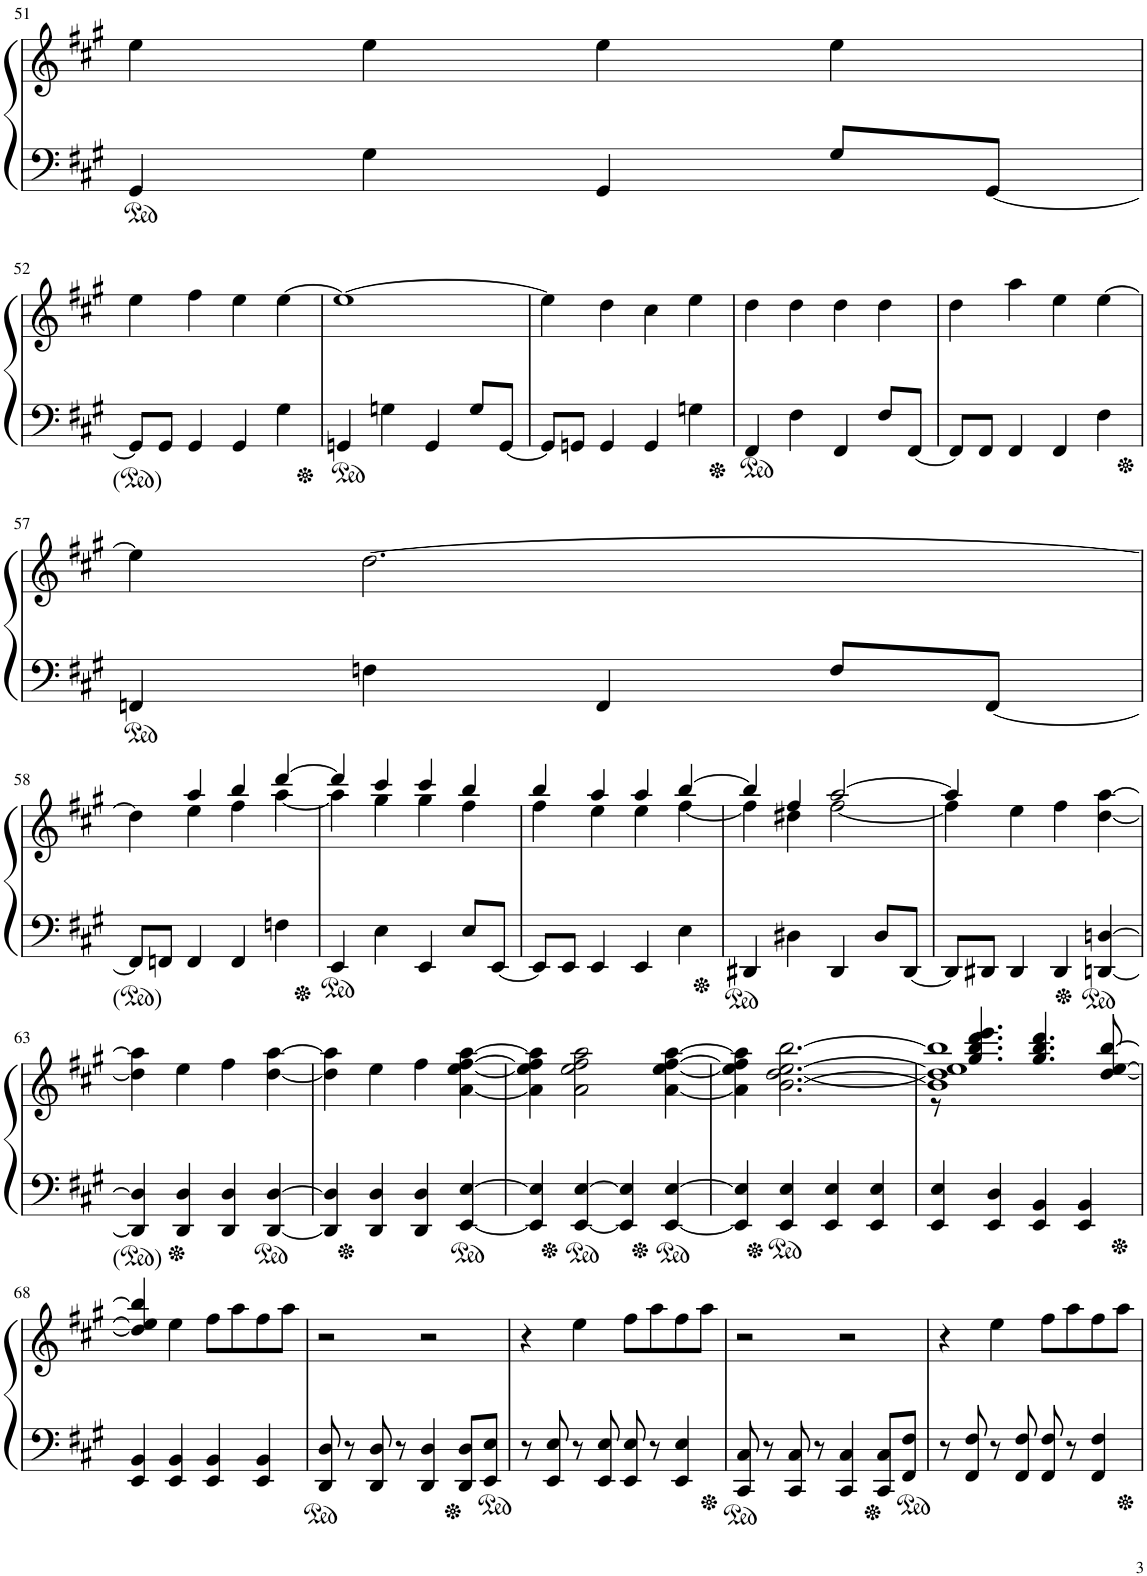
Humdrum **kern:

**kern	**kern
*part1	*part1
*staff2	*staff1
*I"ピアノ	*
!!LO:PB:g=z
*clefF4	*clefG2
*k[f#c#g#]	*k[f#c#g#]
*M4/4	*M4/4
=51	=51
4GG#/	4ee\
4G#\	4ee\
4GG#/	4ee\
8G#/L	4ee\
[8GG#/J	.
!!LO:LB:g=z
=52	=52
8GG#/L]	4ee\
8GG#/J	.
4GG#/	4ff#\
4GG#/	4ee\
4G#\	[4ee\
=53	=53
4GGn/	1ee_
4Gn\	.
4GG/	.
8G/L	.
[8GG/J	.
=54	=54
8GG/L]	4ee\]
8GGn/J	.
4GG/	4dd\
4GG/	4cc#\
4Gn\	4ee\
=55	=55
4FF#/	4dd\
4F#\	4dd\
4FF#/	4dd\
8F#/L	4dd\
[8FF#/J	.
=56	=56
8FF#/L]	4dd\
8FF#/J	.
4FF#/	4aa\
4FF#/	4ee\
4F#\	[4ee\
!!LO:LB:g=z
=57	=57
4FFn/	4ee\]
4Fn\	[>2.dd\
4FF/	.
8F/L	.
[8FF/J	.
!!LO:LB:g=z
=58	=58
*	*^
8FF/L]	4dd\]	4ryy
8FFn/J	.	.
4FF/	4aa/	4ee\
4FF/	4bb/	4ff#\
4Fn\	[4ddd/	[4aa\
=59	=59	=59
4EE/	4ddd/]	4aa\]
4E\	4ccc#/	4gg#\
4EE/	4ccc#/	4gg#\
8E/L	4bb/	4ff#\
[8EE/J	.	.
=60	=60	=60
8EE/L]	4bb/	4ff#\
8EE/J	.	.
4EE/	4aa/	4ee\
4EE/	4aa/	4ee\
4E\	[4bb/	[4ff#\
=61	=61	=61
4DD#X/	4bb/]	4ff#\]
4D#X\	4ff#/	4dd#X\
4DD#/	[2aa/	[2ff#\
8D#/L	.	.
[8DD#/J	.	.
=62	=62	=62
8DD#/L]	4aa/]	4ff#\]
8DD#X/J	.	.
4DD#/	4ee\	4ryy
4DD#/	4ff#\	2ryy
[4DDn/ [4Dn/	[4dd\ [>4aa\	.
*	*v	*v
!!LO:LB:g=z
=63	=63
4DD/] 4D/]	4dd\] 4aa\]
4DD/ 4D/	4ee\
4DD/ 4D/	4ff#\
[4DD/ [4D/	[4dd\ [4aa\
=64	=64
4DD/] 4D/]	4dd\] 4aa\]
4DD/ 4D/	4ee\
4DD/ 4D/	4ff#\
[4EE/ [4E/	[4a\ [4ee\ [4ff#\ [4aa\
=65	=65
4EE/] 4E/]	4a\] 4ee\] 4ff#\] 4aa\]
[4EE/ [4E/	2a\ 2ee\ 2ff#\ 2aa\
4EE/] 4E/]	.
[4EE/ [4E/	[4a\ [4ee\ [4ff#\ [4aa\
=66	=66
4EE/] 4E/]	4a\] 4ee\] 4ff#\] 4aa\]
4EE/ 4E/	[2.b\ [<2.dd\ [>2.ee\ [>2.bb\
4EE/ 4E/	.
4EE/ 4E/	.
=67	=67
*	*^
4EE/ 4E/	1b] 1dd] 1ee] 1bb]	8r
.	.	4.gg#/ 4.bb/ 4.ddd/ 4.eee/
4EE/ 4D/	.	.
4EE/ 4BB/	.	4.gg#/ 4.bb/ 4.ddd/
4EE/ 4BB/	.	.
.	.	[<8dd/ [8ee/ [8bb/
!!LO:LB:g=z	!!
=68	=68	=68
4EE/ 4BB/	4ryy	4dd/] 4ee/] 4bb/]
4EE/ 4BB/	4ee\	4ryy
4EE/ 4BB/	8ff#\L	2ryy
.	8aa\	.
4EE/ 4BB/	8ff#\	.
.	8aa\J	.
*	*v	*v
=69	=69
8DD/ 8D/	2r
8r	.
8DD/ 8D/	.
8r	.
4DD/ 4D/	2r
8DD/ 8D/L	.
8EE/ 8E/J	.
=70	=70
8r	4r
8EE/ 8E/	.
8r	4ee\
8EE/ 8E/	.
8EE/ 8E/	8ff#\L
8r	8aa\
4EE/ 4E/	8ff#\
.	8aa\J
=71	=71
8CC#/ 8C#/	2r
8r	.
8CC#/ 8C#/	.
8r	.
4CC#/ 4C#/	2r
8CC#/ 8C#/L	.
8FF#/ 8F#/J	.
=72	=72
8r	4r
8FF#/ 8F#/	.
8r	4ee\
8FF#/ 8F#/	.
8FF#/ 8F#/	8ff#\L
8r	8aa\
4FF#/ 4F#/	8ff#\
.	8aa\J
=	=
*-	*-
